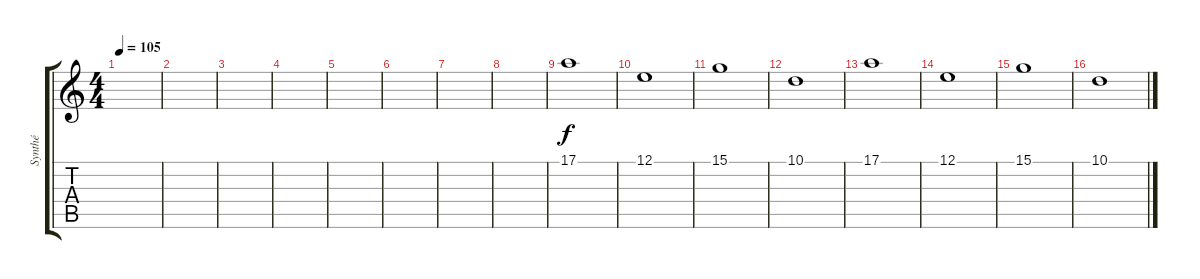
\track ("Synthé" "Synthé") {instrument pad2warm}
\staff {score tabs}
\tuning (E4 B3 G3 D3 A2 E2) {hide}
\ts (4 4)
\tempo 105
\clef g2
\ks c
|
|
|
|
|
|
|
|
17.1.1 |
12.1.1 |
15.1.1 |
10.1.1 |
17.1.1 |
12.1.1 |
15.1.1 |
10.1.1
